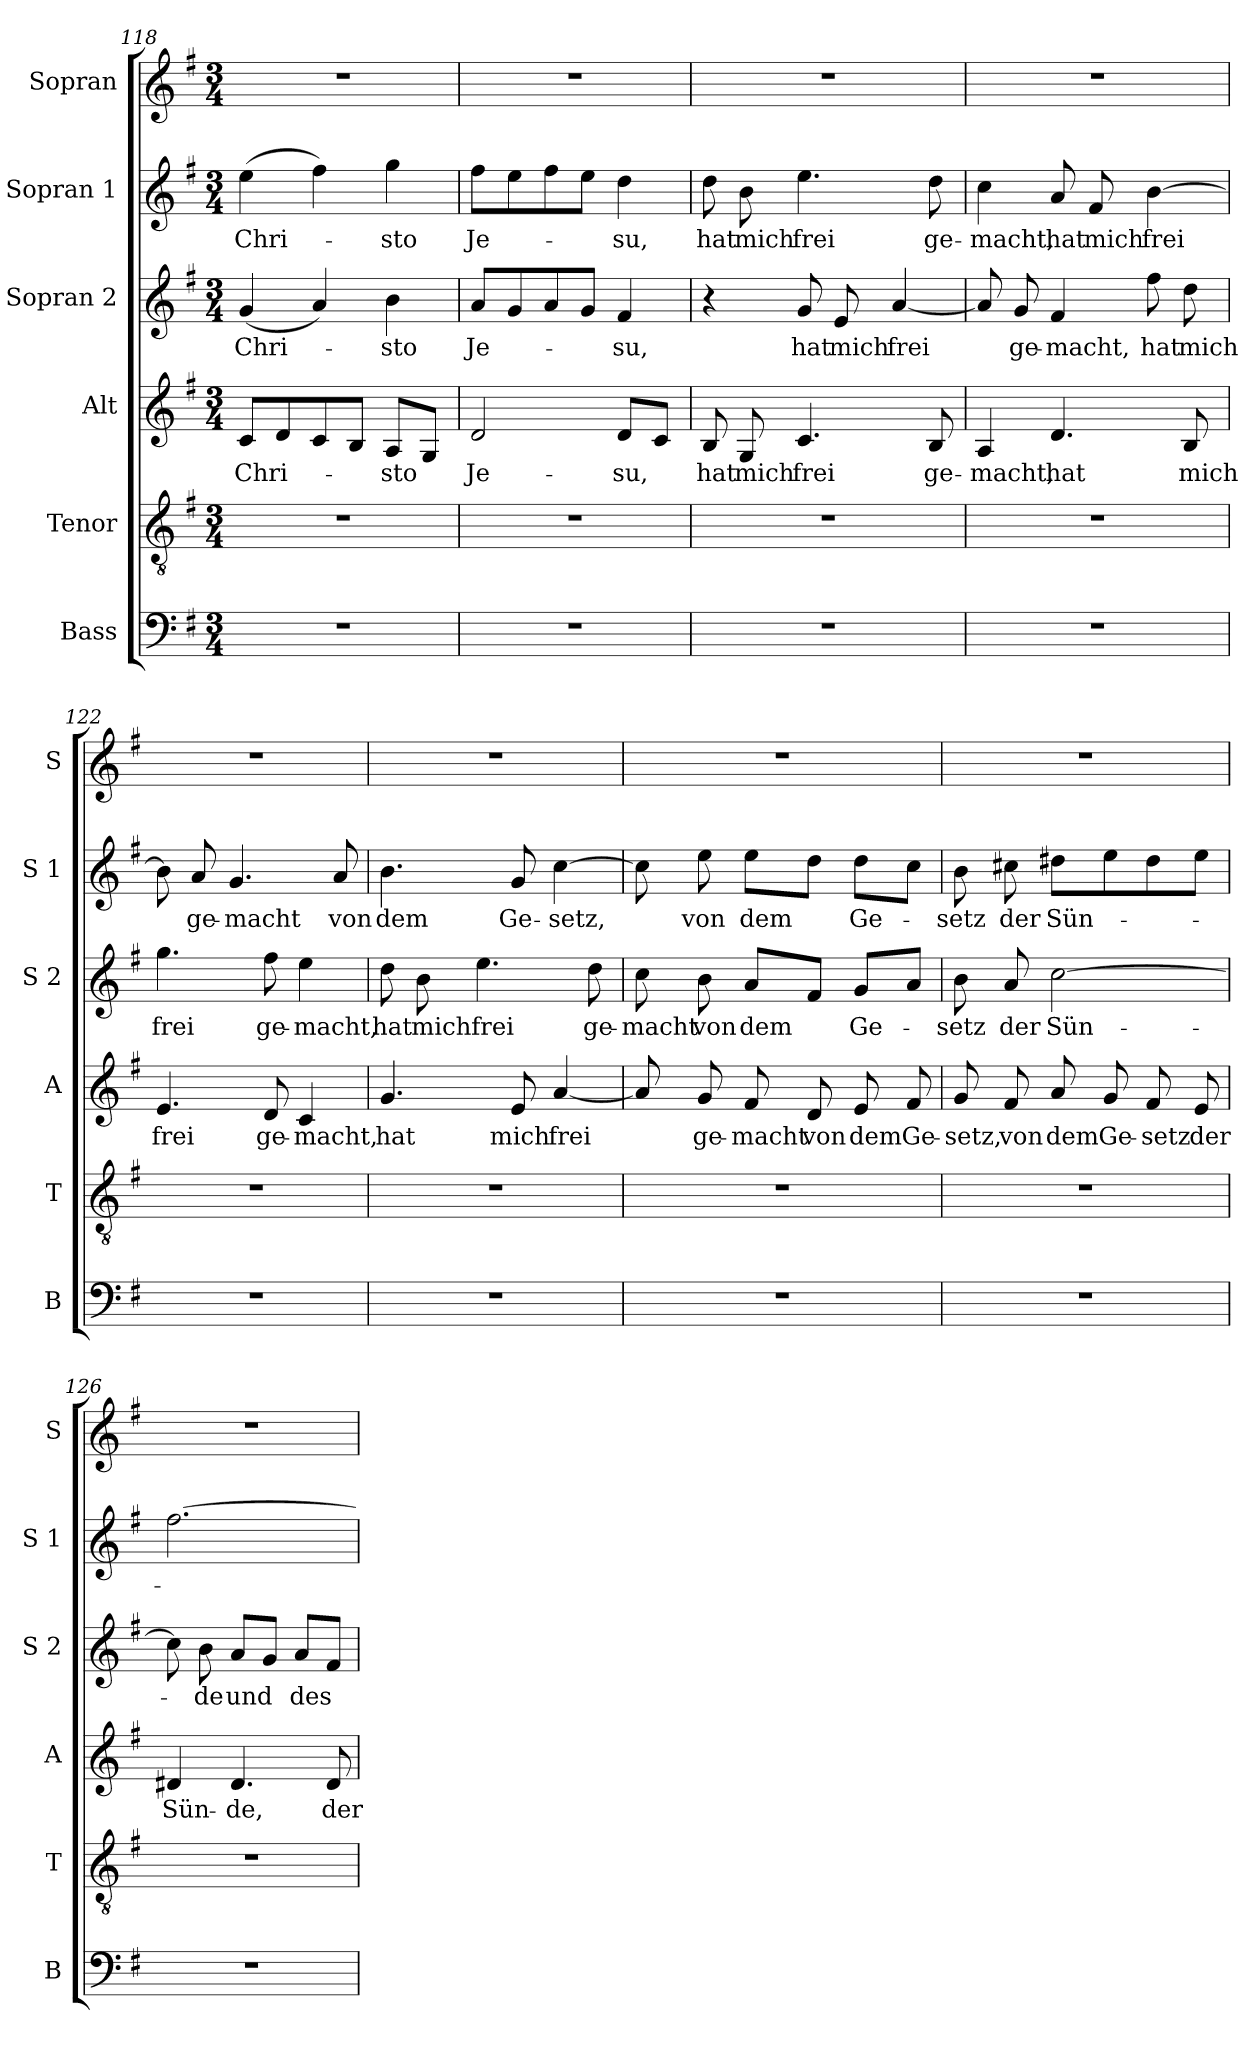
**kern	**kern	**kern	**text	**kern	**text	**kern	**text	**kern
*part6	*part5	*part4	*part4	*part3	*part3	*part2	*part2	*part1
*staff6	*staff5	*staff4	*staff4	*staff3	*staff3	*staff2	*staff2	*staff1
*I"Bass	*I"Tenor	*I"Alt	*	*I"Sopran 2	*	*I"Sopran 1	*	*I"Sopran
*I'B	*I'T	*I'A	*	*I'S 2	*	*I'S 1	*	*I'S
*clefF4	*clefGv2	*clefG2	*	*clefG2	*	*clefG2	*	*clefG2
*k[f#]	*k[f#]	*k[f#]	*	*k[f#]	*	*k[f#]	*	*k[f#]
*e:	*e:	*e:	*	*e:	*	*e:	*	*e:
*M3/4	*M3/4	*M3/4	*	*M3/4	*	*M3/4	*	*M3/4
=118	=118	=118	=118	=118	=118	=118	=118	=118
2.r	2.r	8c/L	Chri-	(4g/	Chri-	(4ee\	Chri-	2.r
.	.	8d/	.	.	.	.	.	.
.	.	8c/	.	4a/)	.	4ff#\)	.	.
.	.	8B/J	.	.	.	.	.	.
.	.	8A/L	-sto	4b\	-sto	4gg\	-sto	.
.	.	8G/J	.	.	.	.	.	.
=119	=119	=119	=119	=119	=119	=119	=119	=119
2.r	2.r	2d/	Je-	8a/L	Je-	8ff#\L	Je-	2.r
.	.	.	.	8g/	.	8ee\	.	.
.	.	.	.	8a/	.	8ff#\	.	.
.	.	.	.	8g/J	.	8ee\J	.	.
.	.	8d/L	-su,	4f#/	-su,	4dd\	-su,	.
.	.	8c/J	.	.	.	.	.	.
=120	=120	=120	=120	=120	=120	=120	=120	=120
2.r	2.r	8B/	hat	4r	.	8dd\	hat	2.r
.	.	8G/	mich	.	.	8b\	mich	.
.	.	4.c/	frei	8g/	hat	4.ee\	frei	.
.	.	.	.	8e/	mich	.	.	.
.	.	.	.	[4a/	frei	.	.	.
.	.	8B/	ge-	.	.	8dd\	ge-	.
!!LO:LB:g=z
=121	=121	=121	=121	=121	=121	=121	=121	=121
2.r	2.r	4A/	-macht,	8a/]	.	4cc\	-macht,	2.r
.	.	.	.	8g/	ge-	.	.	.
.	.	4.d/	hat	4f#/	-macht,	8a/	hat	.
.	.	.	.	.	.	8f#/	mich	.
.	.	.	.	8ff#\	hat	[4b\	frei	.
.	.	8B/	mich	8dd\	mich	.	.	.
=122	=122	=122	=122	=122	=122	=122	=122	=122
2.r	2.r	4.e/	frei	4.gg\	frei	8b\]	.	2.r
.	.	.	.	.	.	8a/	ge-	.
.	.	.	.	.	.	4.g/	-macht	.
.	.	8d/	ge-	8ff#\	ge-	.	.	.
.	.	4c/	-macht,	4ee\	-macht,	.	.	.
.	.	.	.	.	.	8a/	von	.
=123	=123	=123	=123	=123	=123	=123	=123	=123
2.r	2.r	4.g/	hat	8dd\	hat	4.b\	dem	2.r
.	.	.	.	8b\	mich	.	.	.
.	.	.	.	4.ee\	frei	.	.	.
.	.	8e/	mich	.	.	8g/	Ge-	.
.	.	[4a/	frei	.	.	[4cc\	-setz,	.
.	.	.	.	8dd\	ge-	.	.	.
=124	=124	=124	=124	=124	=124	=124	=124	=124
2.r	2.r	8a/]	.	8cc\	-macht	8cc\]	.	2.r
.	.	8g/	ge-	8b\	von	8ee\	von	.
.	.	8f#/	-macht	8a/L	dem	8ee\L	dem	.
.	.	8d/	von	8f#/J	.	8dd\J	.	.
.	.	8e/	dem	8g/L	Ge-	8dd\L	Ge-	.
.	.	8f#/	Ge-	8a/J	.	8cc\J	.	.
!!LO:LB:g=z
=125	=125	=125	=125	=125	=125	=125	=125	=125
2.r	2.r	8g/	-setz,	8b\	-setz	8b\	-setz	2.r
.	.	8f#/	von	8a/	der	8cc#X\	der	.
.	.	8a/	dem	[2cc\	Sün-	8dd#X\L	Sün-	.
.	.	8g/	Ge-	.	.	8ee\	.	.
.	.	8f#/	-setz	.	.	8dd#\	.	.
.	.	8e/	der	.	.	8ee\J	.	.
=126	=126	=126	=126	=126	=126	=126	=126	=126
2.r	2.r	4d#X/	Sün-	8cc\]	.	[2.ff#\	.	2.r
.	.	.	.	8b\	-de	.	.	.
.	.	4.d#/	-de,	8a/L	und	.	.	.
.	.	.	.	8g/J	.	.	.	.
.	.	.	.	8a/L	des	.	.	.
.	.	8d#/	der	8f#/J	.	.	.	.
=	=	=	=	=	=	=	=	=
*-	*-	*-	*-	*-	*-	*-	*-	*-
